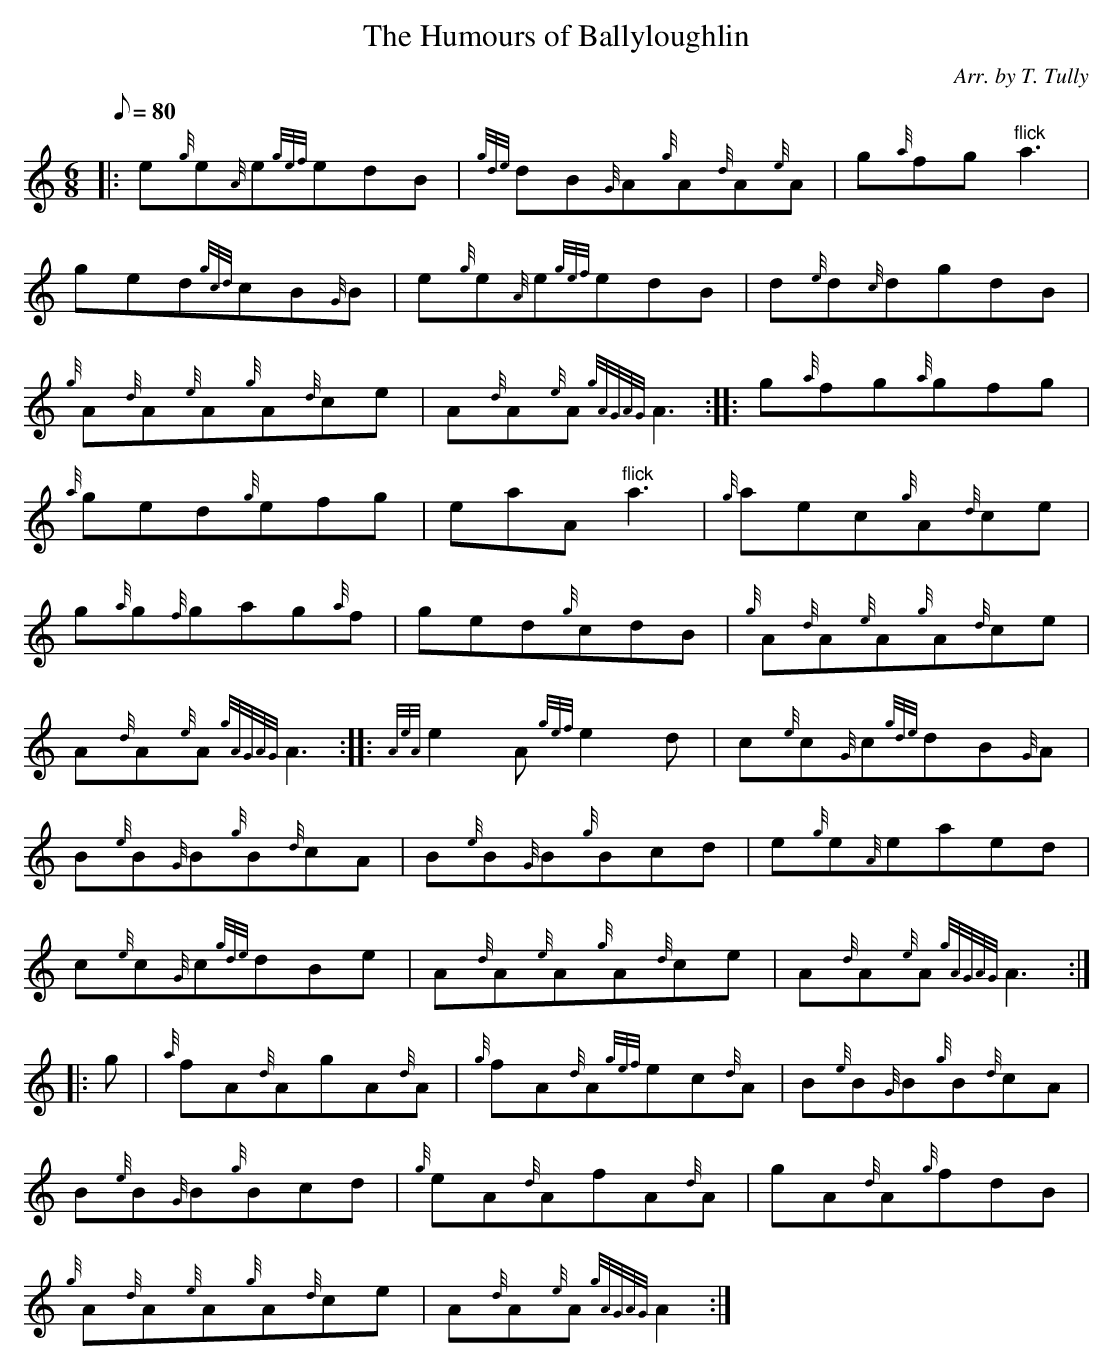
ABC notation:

X:1
T:The Humours of Ballyloughlin
M:6/8
L:1/8
Q:80
C:Arr. by T. Tully
K:HP
|: e{g}e{A}e{gef}edB | \
{gde}dB{G}A{g}A{d}A{e}A | \
g{a}fg"flick"a3 |
ged{gcd}cB{G}B | \
e{g}e{A}e{gef}edB | \
d{e}d{c}dgdB |
{g}A{d}A{e}A{g}A{d}ce | \
A{d}A{e}A{gAGAG}A3 :: \
g{a}fg{a}gfg |
{a}ged{g}efg | \
eaA"flick"a3 | \
{g}aec{g}A{d}ce |
g{a}g{f}gag{a}f | \
ged{g}cdB | \
{g}A{d}A{e}A{g}A{d}ce |
A{d}A{e}A{gAGAG}A3 :: \
{AeA}e2A{gef}e2d | \
c{e}c{G}c{gde}dB{G}A |
B{e}B{G}B{g}B{d}cA | \
B{e}B{G}B{g}Bcd | \
e{g}e{A}eaed |
c{e}c{G}c{gde}dBe | \
A{d}A{e}A{g}A{d}ce | \
A{d}A{e}A{gAGAG}A3 ::
g | \
{a}fA{d}AgA{d}A | \
{g}fA{d}A{gef}ec{d}A | \
B{e}B{G}B{g}B{d}cA |
B{e}B{G}B{g}Bcd | \
{g}eA{d}AfA{d}A | \
gA{d}A{g}fdB |
{g}A{d}A{e}A{g}A{d}ce | \
A{d}A{e}A{gAGAG}A2 :|
